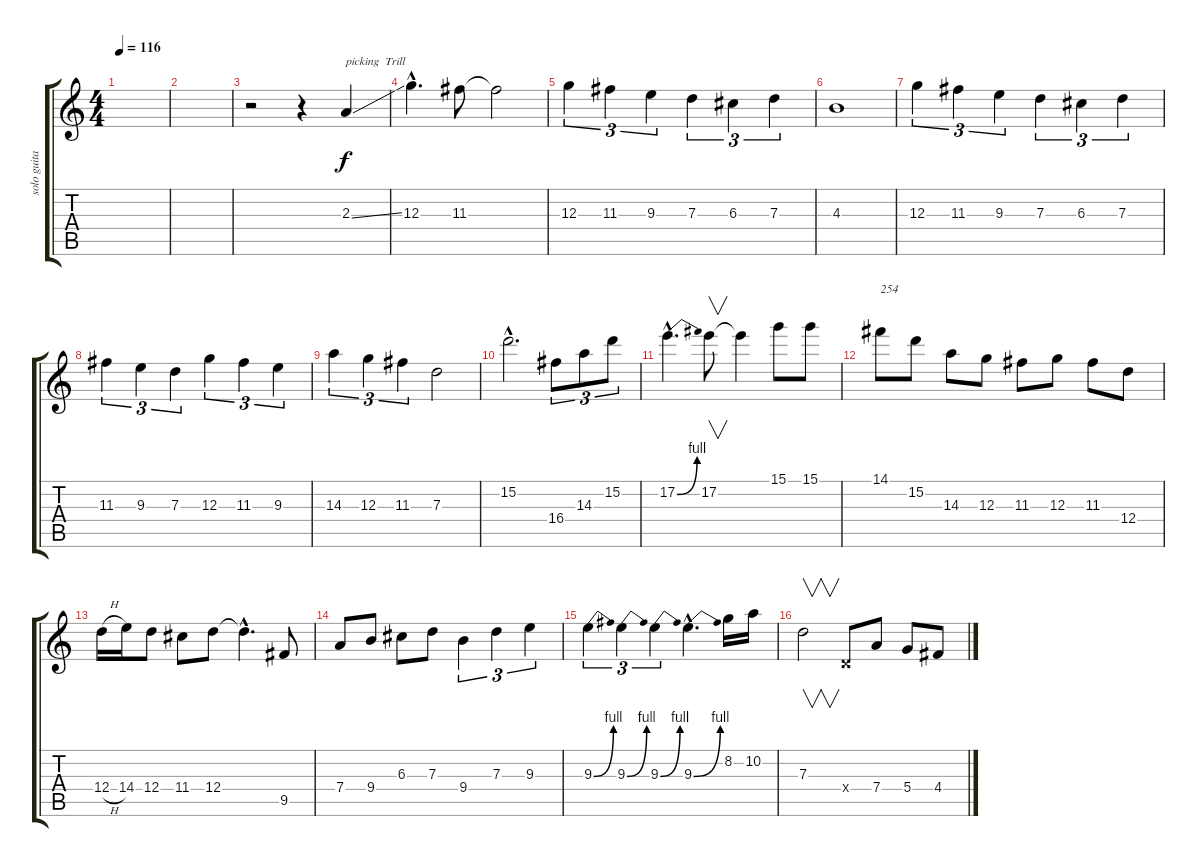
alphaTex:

\track ("solo guitar" "solo guita") {instrument overdrivenguitar}
\staff {score tabs}
\tuning (E4 B3 G3 D3 A2 E2) {hide}
\ts (4 4)
\tempo 116
\clef g2
\ks c
|
|
r.2 r.4 2.3{ss}.4{txt "picking  Trill"} |
12.3{hac}.4{d} 11.3.8 11.3{t}.2 |
12.3.4{tu (3 2)} 11.3.4{tu (3 2)} 9.3.4{tu (3 2)} 7.3.4{tu (3 2)} 6.3.4{tu (3 2)} 7.3.4{tu (3 2)} |
4.3.1 |
12.3.4{tu (3 2)} 11.3.4{tu (3 2)} 9.3.4{tu (3 2)} 7.3.4{tu (3 2)} 6.3.4{tu (3 2)} 7.3.4{tu (3 2)} |
11.3.4{tu (3 2)} 9.3.4{tu (3 2)} 7.3.4{tu (3 2)} 12.3.4{tu (3 2)} 11.3.4{tu (3 2)} 9.3.4{tu (3 2)} |
14.3.4{tu (3 2)} 12.3.4{tu (3 2)} 11.3.4{tu (3 2)} 7.3.2 |
15.2{hac}.2{d} 16.4.8{tu (3 2)} 14.3.8{tu (3 2)} 15.2.8{tu (3 2)} |
17.2{be (bend 0 0 60 4) hac}.4{d} 17.2.8{v} 17.2{t}.4 15.1.8 15.1.8 |
14.1.8{txt "254"} 15.2.8 14.3.8 12.3.8 11.3.8 12.3.8 11.3.8 12.4.8 |
12.4{h}.16 14.4.16 12.4.8 11.4.8 12.4.8 12.4{hac t}.4{d} 9.5.8 |
7.4.8 9.4.8 6.3.8 7.3.8 9.4.4{tu (3 2)} 7.3.4{tu (3 2)} 9.3.4{tu (3 2)} |
9.3{be (bend 0 0 60 4)}.4{tu (3 2)} 9.3{be (bend 0 0 60 4)}.4{tu (3 2)} 9.3{be (bend 0 0 60 4)}.4{tu (3 2)} 9.3{be (bend 0 0 60 4) hac}.4{d} 8.2.16 10.2.16 |
7.3.2{v} 0.4{x}.8 7.4.8 5.4.8 4.4.8
